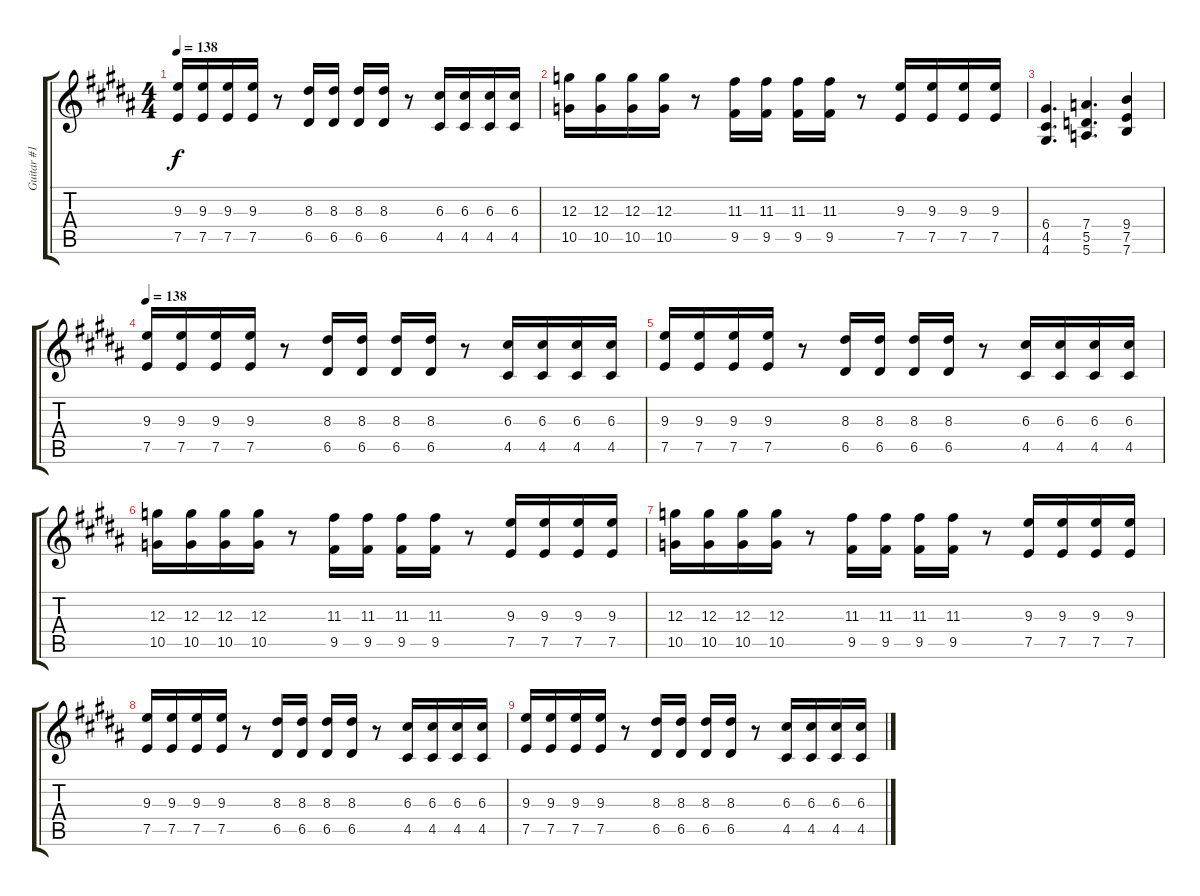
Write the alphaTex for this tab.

\track ("Guitar #1" "Guitar #1") {instrument distortionguitar}
\staff {score tabs}
\tuning (E4 B3 G3 D3 A2 E2) {hide}
\ts (4 4)
\tempo 138
\clef g2
\ks g#minor
(9.3 7.5).16{dy f} (9.3 7.5).16 (9.3 7.5).16 (9.3 7.5).16 r.8 (8.3 6.5).16 (8.3 6.5).16 (8.3 6.5).16 (8.3 6.5).16 r.8 (6.3 4.5).16 (6.3 4.5).16 (6.3 4.5).16 (6.3 4.5).16 |
(12.3 10.5).16 (12.3 10.5).16 (12.3 10.5).16 (12.3 10.5).16 r.8 (11.3 9.5).16 (11.3 9.5).16 (11.3 9.5).16 (11.3 9.5).16 r.8 (9.3 7.5).16 (9.3 7.5).16 (9.3 7.5).16 (9.3 7.5).16 |
(6.4 4.5 4.6).4{d} (7.4 5.5 5.6).4{d} (9.4 7.5 7.6).4 |
\tempo 150
\tempo 138
\ks b
(9.3 7.5).16 (9.3 7.5).16 (9.3 7.5).16 (9.3 7.5).16 r.8 (8.3 6.5).16 (8.3 6.5).16 (8.3 6.5).16 (8.3 6.5).16 r.8 (6.3 4.5).16 (6.3 4.5).16 (6.3 4.5).16 (6.3 4.5).16 |
\ks g#minor
(9.3 7.5).16 (9.3 7.5).16 (9.3 7.5).16 (9.3 7.5).16 r.8 (8.3 6.5).16 (8.3 6.5).16 (8.3 6.5).16 (8.3 6.5).16 r.8 (6.3 4.5).16 (6.3 4.5).16 (6.3 4.5).16 (6.3 4.5).16 |
(12.3 10.5).16 (12.3 10.5).16 (12.3 10.5).16 (12.3 10.5).16 r.8 (11.3 9.5).16 (11.3 9.5).16 (11.3 9.5).16 (11.3 9.5).16 r.8 (9.3 7.5).16 (9.3 7.5).16 (9.3 7.5).16 (9.3 7.5).16 |
(12.3 10.5).16 (12.3 10.5).16 (12.3 10.5).16 (12.3 10.5).16 r.8 (11.3 9.5).16 (11.3 9.5).16 (11.3 9.5).16 (11.3 9.5).16 r.8 (9.3 7.5).16 (9.3 7.5).16 (9.3 7.5).16 (9.3 7.5).16 |
\ks b
(9.3 7.5).16 (9.3 7.5).16 (9.3 7.5).16 (9.3 7.5).16 r.8 (8.3 6.5).16 (8.3 6.5).16 (8.3 6.5).16 (8.3 6.5).16 r.8 (6.3 4.5).16 (6.3 4.5).16 (6.3 4.5).16 (6.3 4.5).16 |
\ks g#minor
(9.3 7.5).16 (9.3 7.5).16 (9.3 7.5).16 (9.3 7.5).16 r.8 (8.3 6.5).16 (8.3 6.5).16 (8.3 6.5).16 (8.3 6.5).16 r.8 (6.3 4.5).16 (6.3 4.5).16 (6.3 4.5).16 (6.3 4.5).16
